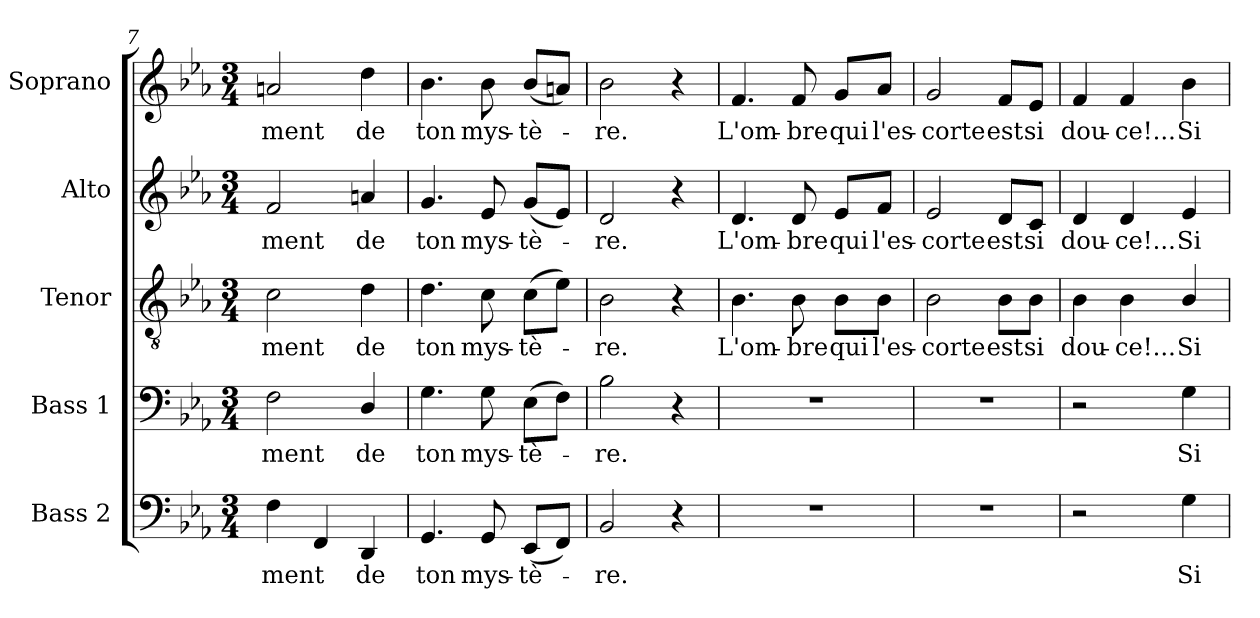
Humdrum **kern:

**kern	**text	**kern	**text	**kern	**text	**kern	**text	**kern	**text
*part5	*part5	*part4	*part4	*part3	*part3	*part2	*part2	*part1	*part1
*staff5	*staff5	*staff4	*staff4	*staff3	*staff3	*staff2	*staff2	*staff1	*staff1
*I"Bass  2	*	*I"Bass 1	*	*I"Tenor	*	*I"Alto	*	*I"Soprano	*
*I'B.	*	*I'B.	*	*I'T.	*	*I'A.	*	*I'S.	*
!!LO:LB:g=z
*clefF4	*	*clefF4	*	*clefGv2	*	*clefG2	*	*clefG2	*
*	*	*	*	*ITrd7c12	*	*	*	*	*
*k[b-e-a-]	*	*k[b-e-a-]	*	*k[b-e-a-]	*	*k[b-e-a-]	*	*k[b-e-a-]	*
*E-:	*	*E-:	*	*E-:	*	*E-:	*	*E-:	*
*M3/4	*	*M3/4	*	*M3/4	*	*M3/4	*	*M3/4	*
=7	=7	=7	=7	=7	=7	=7	=7	=7	=7
!	!LO:LY:b:color=#000000	!	!	!	!	!	!	!	!
!	!	!	!LO:LY:b:color=#000000	!	!	!	!	!	!
!	!	!	!	!	!LO:LY:b:color=#000000	!	!	!	!
!	!	!	!	!	!	!	!LO:LY:b:color=#000000	!	!
!	!	!	!	!	!	!	!	!	!LO:LY:b:color=#000000
4Fi\	-ment	2Fi\	-ment	2Ci\	-ment	2fi/	-ment	2ani/	-ment
4FFi/	.	.	.	.	.	.	.	.	.
!	!LO:LY:b:color=#000000	!	!	!	!	!	!	!	!
!	!	!	!LO:LY:b:color=#000000	!	!	!	!	!	!
!	!	!	!	!	!LO:LY:b:color=#000000	!	!	!	!
!	!	!	!	!	!	!	!LO:LY:b:color=#000000	!	!
!	!	!	!	!	!	!	!	!	!LO:LY:b:color=#000000
4DDi/	de	4Di/	de	4Di\	de	4ani/	de	4ddi\	de
=8	=8	=8	=8	=8	=8	=8	=8	=8	=8
!	!LO:LY:b:color=#000000	!	!	!	!	!	!	!	!
!	!	!	!LO:LY:b:color=#000000	!	!	!	!	!	!
!	!	!	!	!	!LO:LY:b:color=#000000	!	!	!	!
!	!	!	!	!	!	!	!LO:LY:b:color=#000000	!	!
!	!	!	!	!	!	!	!	!	!LO:LY:b:color=#000000
4.GGi/	ton	4.Gi\	ton	4.Di\	ton	4.gi/	ton	4.b-i\	ton
!	!LO:LY:b:color=#000000	!	!	!	!	!	!	!	!
!	!	!	!LO:LY:b:color=#000000	!	!	!	!	!	!
!	!	!	!	!	!LO:LY:b:color=#000000	!	!	!	!
!	!	!	!	!	!	!	!LO:LY:b:color=#000000	!	!
!	!	!	!	!	!	!	!	!	!LO:LY:b:color=#000000
8GGi/	mys-	8Gi\	mys-	8Ci\	mys-	8e-i/	mys-	8b-i\	mys-
!	!LO:LY:b:color=#000000	!	!	!	!	!	!	!	!
!	!	!	!LO:LY:b:color=#000000	!	!	!	!	!	!
!	!	!	!	!	!LO:LY:b:color=#000000	!	!	!	!
!	!	!	!	!	!	!	!LO:LY:b:color=#000000	!	!
!	!	!	!	!	!	!	!	!	!LO:LY:b:color=#000000
(8EE-i/L	-tè-	(8E-i\L	-tè-	(8Ci\L	-tè-	(8gi/L	-tè-	(8b-i/L	-tè-
8FFi/J)	.	8Fi\J)	.	8E-i\J)	.	8e-i/J)	.	8ani/J)	.
=9	=9	=9	=9	=9	=9	=9	=9	=9	=9
!	!LO:LY:b:color=#000000	!	!	!	!	!	!	!	!
!	!	!	!LO:LY:b:color=#000000	!	!	!	!	!	!
!	!	!	!	!	!LO:LY:b:color=#000000	!	!	!	!
!	!	!	!	!	!	!	!LO:LY:b:color=#000000	!	!
!	!	!	!	!	!	!	!	!	!LO:LY:b:color=#000000
2BB-i/	-re.	2B-i\	-re.	2BB-i\	-re.	2di/	-re.	2b-i\	-re.
4r	.	4r	.	4r	.	4r	.	4r	.
=10	=10	=10	=10	=10	=10	=10	=10	=10	=10
!LO:N:vis=1	!	!LO:N:vis=1	!	!	!	!	!	!	!
!	!	!	!	!	!LO:LY:b:color=#000000	!	!	!	!
!	!	!	!	!	!	!	!LO:LY:b:color=#000000	!	!
!	!	!	!	!	!	!	!	!	!LO:LY:b:color=#000000
2.r	.	2.r	.	4.BB-i\	L'om-	4.di/	L'om-	4.fi/	L'om-
!	!	!	!	!	!LO:LY:b:color=#000000	!	!	!	!
!	!	!	!	!	!	!	!LO:LY:b:color=#000000	!	!
!	!	!	!	!	!	!	!	!	!LO:LY:b:color=#000000
.	.	.	.	8BB-i\	-bre	8di/	-bre	8fi/	-bre
!	!	!	!	!	!LO:LY:b:color=#000000	!	!	!	!
!	!	!	!	!	!	!	!LO:LY:b:color=#000000	!	!
!	!	!	!	!	!	!	!	!	!LO:LY:b:color=#000000
.	.	.	.	8BB-i\L	qui	8e-i/L	qui	8gi/L	qui
!	!	!	!	!	!LO:LY:b:color=#000000	!	!	!	!
!	!	!	!	!	!	!	!LO:LY:b:color=#000000	!	!
!	!	!	!	!	!	!	!	!	!LO:LY:b:color=#000000
.	.	.	.	8BB-i\J	l'es-	8fi/J	l'es-	8a-i/J	l'es-
=11	=11	=11	=11	=11	=11	=11	=11	=11	=11
!LO:N:vis=1	!	!LO:N:vis=1	!	!	!	!	!	!	!
!	!	!	!	!	!LO:LY:b:color=#000000	!	!	!	!
!	!	!	!	!	!	!	!LO:LY:b:color=#000000	!	!
!	!	!	!	!	!	!	!	!	!LO:LY:b:color=#000000
2.r	.	2.r	.	2BB-i\	-corte	2e-i/	-corte	2gi/	-corte
!	!	!	!	!	!LO:LY:b:color=#000000	!	!	!	!
!	!	!	!	!	!	!	!LO:LY:b:color=#000000	!	!
!	!	!	!	!	!	!	!	!	!LO:LY:b:color=#000000
.	.	.	.	8BB-i\L	est	8di/L	est	8fi/L	est
!	!	!	!	!	!LO:LY:b:color=#000000	!	!	!	!
!	!	!	!	!	!	!	!LO:LY:b:color=#000000	!	!
!	!	!	!	!	!	!	!	!	!LO:LY:b:color=#000000
.	.	.	.	8BB-i\J	si	8ci/J	si	8e-i/J	si
=12	=12	=12	=12	=12	=12	=12	=12	=12	=12
!	!	!	!	!	!LO:LY:b:color=#000000	!	!	!	!
!	!	!	!	!	!	!	!LO:LY:b:color=#000000	!	!
!	!	!	!	!	!	!	!	!	!LO:LY:b:color=#000000
2r	.	2r	.	4BB-i\	dou-	4di/	dou-	4fi/	dou-
!	!	!	!	!	!LO:LY:b:color=#000000	!	!	!	!
!	!	!	!	!	!	!	!LO:LY:b:color=#000000	!	!
!	!	!	!	!	!	!	!	!	!LO:LY:b:color=#000000
.	.	.	.	4BB-i\	-ce!...	4di/	-ce!...	4fi/	-ce!...
!	!LO:LY:b:color=#000000	!	!	!	!	!	!	!	!
!	!	!	!LO:LY:b:color=#000000	!	!	!	!	!	!
!	!	!	!	!	!LO:LY:b:color=#000000	!	!	!	!
!	!	!	!	!	!	!	!LO:LY:b:color=#000000	!	!
!	!	!	!	!	!	!	!	!	!LO:LY:b:color=#000000
4Gi\	Si	4Gi\	Si	4BB-i/	Si	4e-i/	Si	4b-i\	Si
=	=	=	=	=	=	=	=	=	=
*-	*-	*-	*-	*-	*-	*-	*-	*-	*-
